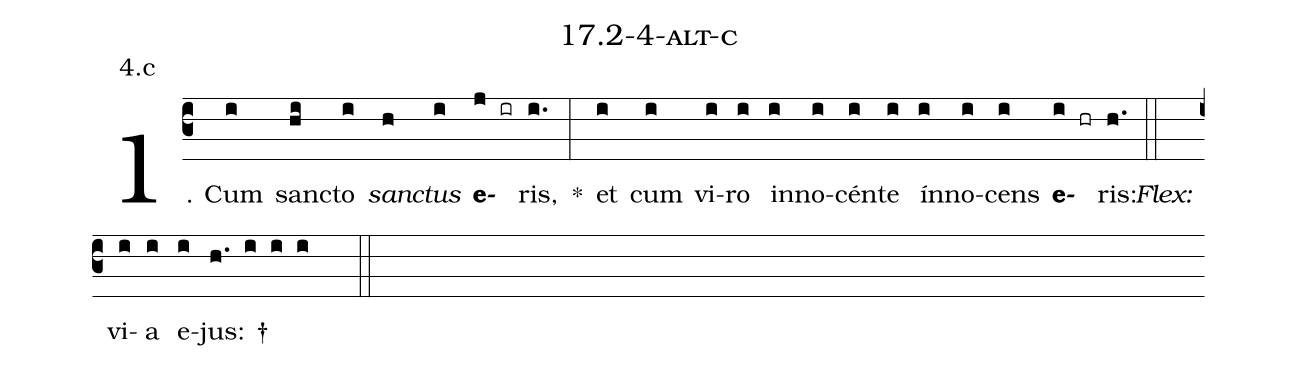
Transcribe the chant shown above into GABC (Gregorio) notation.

name: 17.2-4-alt-c;
annotation: 4.c;
%%
(c3)1. Cum(i) sanc(hi)to(i) <i>sanc</i>(h)<i>tus</i>(i) <b>e</b>(j ir)ris,(i.) *(:) et(i) cum(i) vi(i)ro(i) in(i)no(i)cén(i)te(i) ín(i)no(i)cens(i) <b>e</b>(i hr)ris:(h.) (::)
<i>Flex:</i>()  vi(i)a(i) e(i)jus: †(h. i i i  ::)
